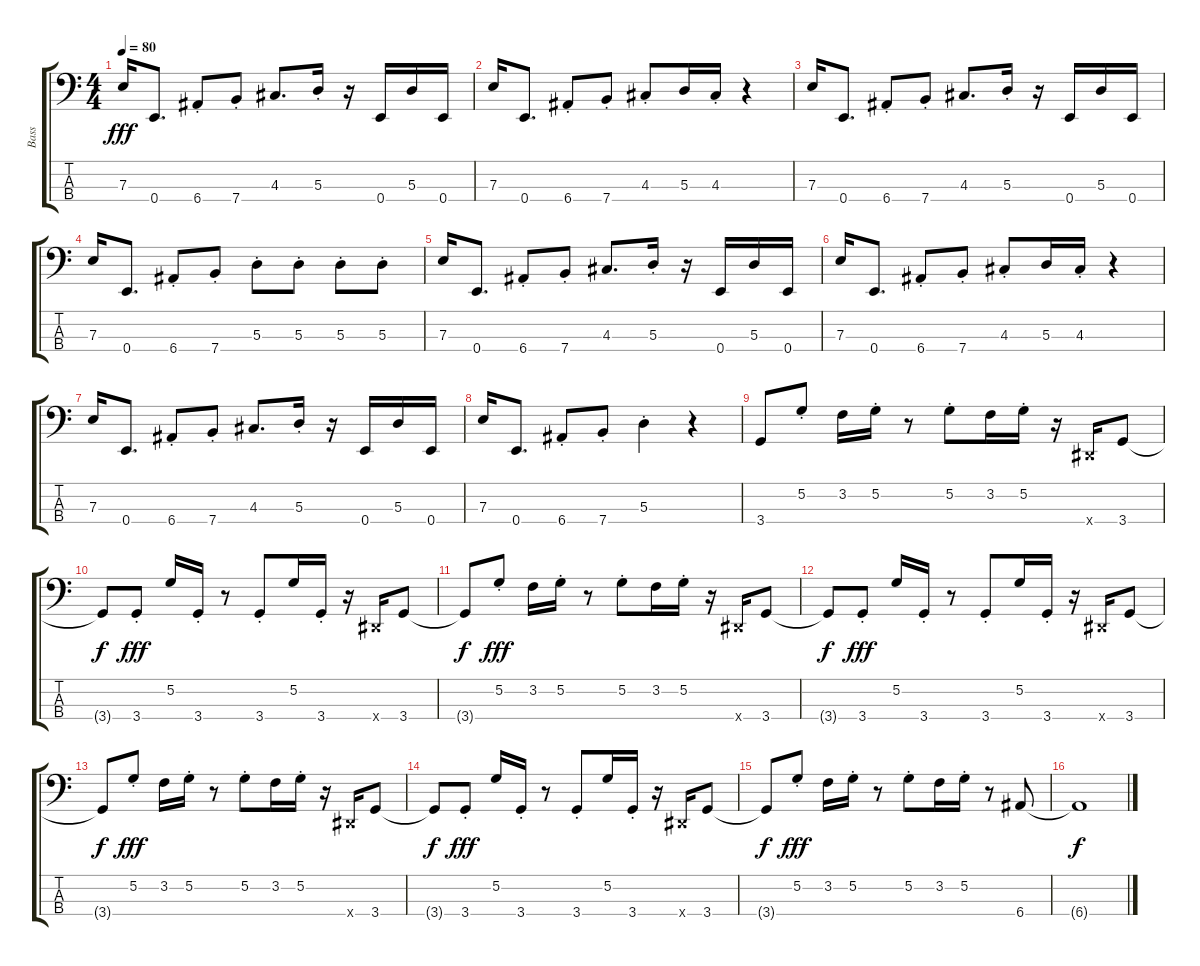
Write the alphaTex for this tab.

\track ("Bass" "Bass") {instrument electricbassfinger}
\staff {score tabs}
\tuning (G2 D2 A1 E1) {hide}
\ts (4 4)
\tempo 80
\clef f4
\ks c
7.3.16{dy fff} 0.4.8{d} 6.4{st}.8 7.4{st}.8 4.3.8{d} 5.3{st}.16 r.16 0.4.16 5.3.16 0.4.16 |
7.3.16 0.4.8{d} 6.4{st}.8 7.4{st}.8 4.3{st}.8 5.3.16 4.3{st}.16 r.4 |
7.3.16 0.4.8{d} 6.4{st}.8 7.4{st}.8 4.3.8{d} 5.3{st}.16 r.16 0.4.16 5.3.16 0.4.16 |
7.3.16 0.4.8{d} 6.4{st}.8 7.4{st}.8 5.3{st}.8 5.3{st}.8 5.3{st}.8 5.3{st}.8 |
7.3.16 0.4.8{d} 6.4{st}.8 7.4{st}.8 4.3.8{d} 5.3{st}.16 r.16 0.4.16 5.3.16 0.4.16 |
7.3.16 0.4.8{d} 6.4{st}.8 7.4{st}.8 4.3{st}.8 5.3.16 4.3{st}.16 r.4 |
7.3.16 0.4.8{d} 6.4{st}.8 7.4{st}.8 4.3.8{d} 5.3{st}.16 r.16 0.4.16 5.3.16 0.4.16 |
7.3.16 0.4.8{d} 6.4{st}.8 7.4{st}.8 5.3{st}.4 r.4 |
3.4.8 5.2{st}.8 3.2.16 5.2{st}.16 r.8 5.2{st}.8 3.2.16 5.2{st}.16 r.16 -1.4{x}.16 3.4.8 |
3.4{t}.8{dy f} 3.4{st}.8{dy fff} 5.2.16 3.4{st}.16 r.8 3.4{st}.8 5.2.16 3.4{st}.16 r.16 -1.4{x}.16 3.4.8 |
3.4{t}.8{dy f} 5.2{st}.8{dy fff} 3.2.16 5.2{st}.16 r.8 5.2{st}.8 3.2.16 5.2{st}.16 r.16 -1.4{x}.16 3.4.8 |
3.4{t}.8{dy f} 3.4{st}.8{dy fff} 5.2.16 3.4{st}.16 r.8 3.4{st}.8 5.2.16 3.4{st}.16 r.16 -1.4{x}.16 3.4.8 |
3.4{t}.8{dy f} 5.2{st}.8{dy fff} 3.2.16 5.2{st}.16 r.8 5.2{st}.8 3.2.16 5.2{st}.16 r.16 -1.4{x}.16 3.4.8 |
3.4{t}.8{dy f} 3.4{st}.8{dy fff} 5.2.16 3.4{st}.16 r.8 3.4{st}.8 5.2.16 3.4{st}.16 r.16 -1.4{x}.16 3.4.8 |
3.4{t}.8{dy f} 5.2{st}.8{dy fff} 3.2.16 5.2{st}.16 r.8 5.2{st}.8 3.2.16 5.2{st}.16 r.8 6.4.8 |
6.4{t}.1{dy f}
